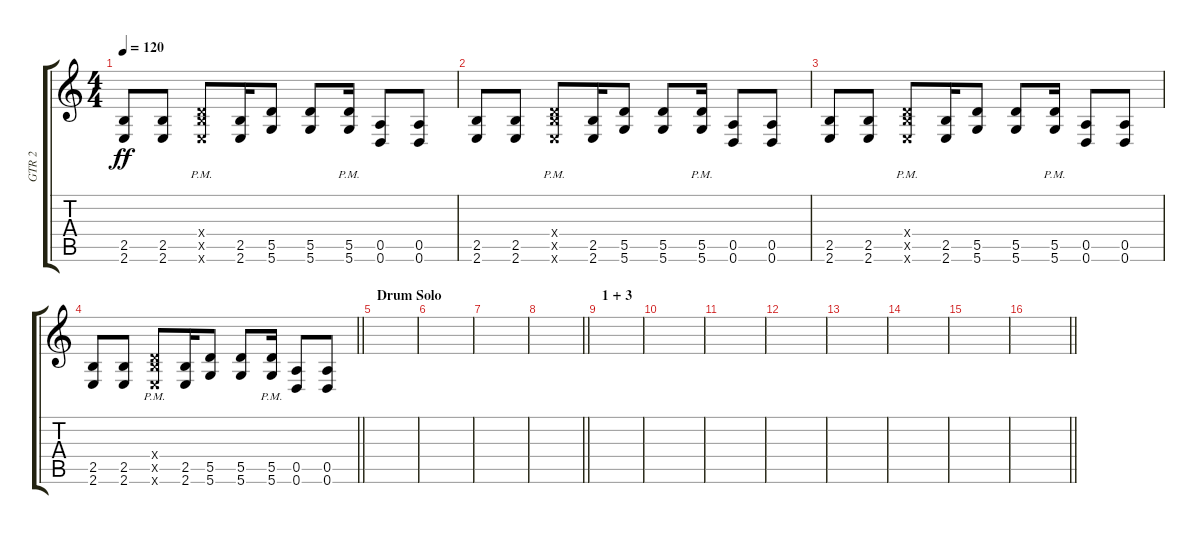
\track ("GTR 2" "GTR 2") {instrument overdrivenguitar}
\staff {score tabs}
\tuning (E4 B3 G3 D3 A2 D2) {hide}
\ts (4 4)
\tempo 120
\clef g2
\ks c
(2.5 2.6).8{dy ff} (2.5 2.6).8 (0.4{x} 2.5{pm x} 2.6{pm x}).8 (2.5 2.6).16 (5.5 5.6).8 (5.5 5.6).8 (5.5{pm} 5.6{pm}).16 (0.5 0.6).8 (0.5 0.6).8 |
(2.5 2.6).8 (2.5 2.6).8 (0.4{x} 2.5{pm x} 2.6{pm x}).8 (2.5 2.6).16 (5.5 5.6).8 (5.5 5.6).8 (5.5{pm} 5.6{pm}).16 (0.5 0.6).8 (0.5 0.6).8 |
(2.5 2.6).8 (2.5 2.6).8 (0.4{x} 2.5{pm x} 2.6{pm x}).8 (2.5 2.6).16 (5.5 5.6).8 (5.5 5.6).8 (5.5{pm} 5.6{pm}).16 (0.5 0.6).8 (0.5 0.6).8 |
\barLineRight lightlight
(2.5 2.6).8 (2.5 2.6).8 (0.4{x} 2.5{pm x} 2.6{pm x}).8 (2.5 2.6).16 (5.5 5.6).8 (5.5 5.6).8 (5.5{pm} 5.6{pm}).16 (0.5 0.6).8 (0.5 0.6).8 |
\section ("" "Drum Solo")
|
|
|
\barLineRight lightlight
|
\section ("" "1 + 3")
|
|
|
|
|
|
|
\barLineRight lightlight
